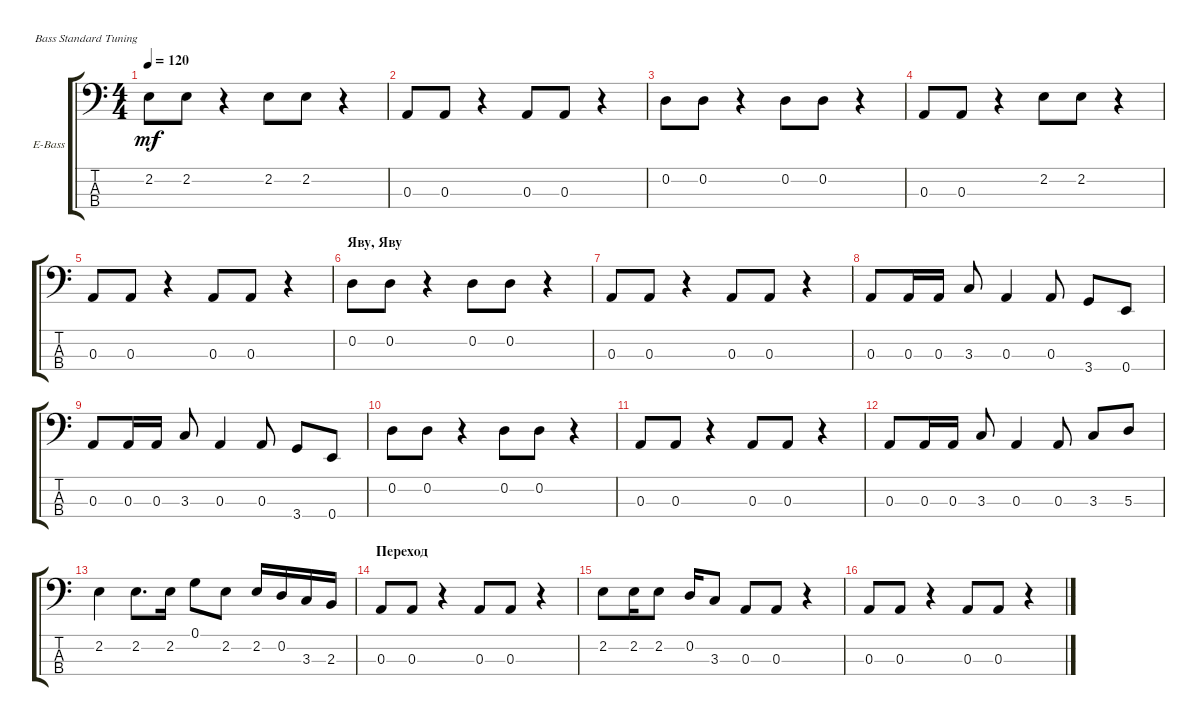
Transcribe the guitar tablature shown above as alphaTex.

\defaultSystemsLayout 4
\bracketExtendMode groupsimilarinstruments
\firstSystemTrackNameOrientation horizontal
\otherSystemsTrackNameOrientation horizontal
\track ("Electric Bass" "E-Bass") {instrument electricbassfinger}
\staff {score tabs}
\tuning (G2 D2 A1 E1)
\ts (4 4)
\tempo 120
\clef f4
\scale
0.333333
\ks c
2.2.8{dy mf} 2.2.8 r.4 2.2.8 2.2.8 r.4 |
\scale
0.333333 0.3.8 0.3.8 r.4 0.3.8 0.3.8 r.4 |
\scale
0.333333 0.2.8 0.2.8 r.4 0.2.8 0.2.8 r.4 |
\scale
0.333333 0.3.8 0.3.8 r.4 2.2.8 2.2.8 r.4 |
0.3.8 0.3.8 r.4 0.3.8 0.3.8 r.4 |
\section ("" "Яву, Яву")
0.2.8 0.2.8 r.4 0.2.8 0.2.8 r.4 |
0.3.8 0.3.8 r.4 0.3.8 0.3.8 r.4 |
0.3.8 0.3.16 0.3.16 3.3.8 0.3.4 0.3.8 3.4.8 0.4.8 |
0.3.8 0.3.16 0.3.16 3.3.8 0.3.4 0.3.8 3.4.8 0.4.8 |
0.2.8 0.2.8 r.4 0.2.8 0.2.8 r.4 |
0.3.8 0.3.8 r.4 0.3.8 0.3.8 r.4 |
0.3.8 0.3.16 0.3.16 3.3.8 0.3.4 0.3.8 3.3.8 5.3.8 |
2.2.4 2.2.8{d} 2.2.16 0.1.8 2.2.8 2.2.16 0.2.16 3.3.16 2.3.16 |
\section ("" "Переход")
0.3.8 0.3.8 r.4 0.3.8 0.3.8 r.4 |
2.2.8 2.2.16 2.2.8 0.2.16 3.3.8 0.3.8 0.3.8 r.4 |
0.3.8 0.3.8 r.4 0.3.8 0.3.8 r.4
